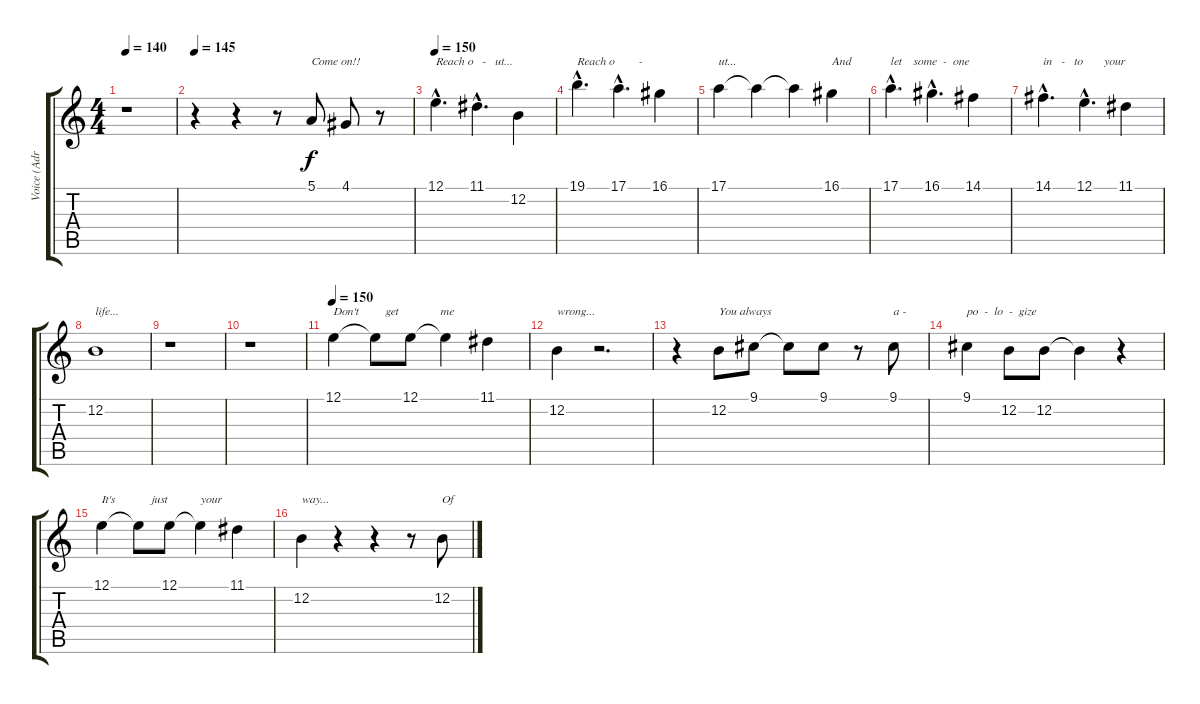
\track ("Voice (Adrian Smith)" "Voice (Adr") {instrument cello}
\staff {score tabs}
\tuning (E4 B3 G3 D3 A2 E2) {hide}
\ts (4 4)
\tempo 140
\clef g2
\ks c
r.1{dy f} |
\tempo 145
r.4 r.4 r.8 5.1.8{txt "Come on!!"} 4.1.8 r.8 |
\tempo 150
12.1{hac}.4{d txt "Reach o   -   ut..."} 11.1{hac}.4{d} 12.2.4 |
19.1{hac}.4{d txt "Reach o        -"} 17.1{hac}.4{d} 16.1.4 |
17.1.4{txt "ut..."} 17.1{t}.4 17.1{t}.4 16.1.4{txt "And"} |
17.1{hac}.4{d txt "let    some  -  one"} 16.1{hac}.4{d} 14.1.4 |
14.1{hac}.4{d txt "in   -   to       your"} 12.1{hac}.4{d} 11.1.4 |
12.2.1{txt "life..."} |
r.1 |
r.1 |
\tempo 150
12.1.4{txt "Don't         get              me"} 12.1{t}.8 12.1.8 12.1{t}.4 11.1.4 |
12.2.4{txt "wrong..."} r.2{d} |
r.4 12.2.8{txt "You always"} 9.1.8 9.1{t}.8 9.1.8 r.8 9.1.8{txt "a -"} |
9.1.4{txt "po  -  lo  -  gize"} 12.2.8 12.2.8 12.2{t}.4 r.4 |
12.1.4{txt "It's            just           your"} 12.1{t}.8 12.1.8 12.1{t}.4 11.1.4 |
12.2.4{txt "way..."} r.4 r.4 r.8 12.2.8{txt "Of"}
